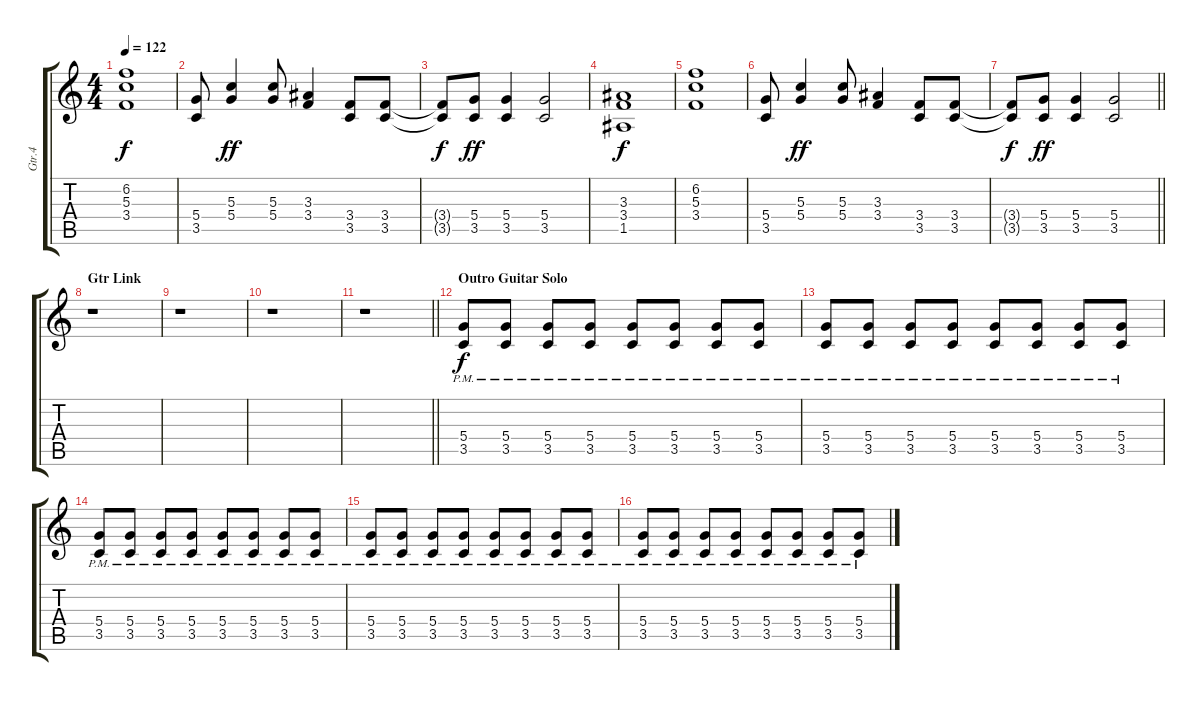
\track ("Gtr.4" "Gtr.4") {instrument distortionguitar}
\staff {score tabs}
\tuning (E4 B3 G3 D3 A2 E2) {hide}
\ts (4 4)
\tempo 122
\clef g2
\ks c
(6.2 5.3 3.4).1{dy f} |
(5.4 3.5).8 (5.3 5.4).4{dy ff} (5.3 5.4).8 (3.3 3.4).4 (3.4 3.5).8 (3.4 3.5).8 |
(3.4{t} 3.5{t}).8{dy f} (5.4 3.5).8{dy ff} (5.4 3.5).4 (5.4 3.5).2 |
(3.3 3.4 1.5).1{dy f} |
(6.2 5.3 3.4).1 |
(5.4 3.5).8 (5.3 5.4).4{dy ff} (5.3 5.4).8 (3.3 3.4).4 (3.4 3.5).8 (3.4 3.5).8 |
\barLineRight lightlight
(3.4{t} 3.5{t}).8{dy f} (5.4 3.5).8{dy ff} (5.4 3.5).4 (5.4 3.5).2 |
\section ("" "Gtr Link")
r.1 |
r.1 |
r.1 |
\barLineRight lightlight
r.1 |
\section ("" "Outro Guitar Solo")
(5.4{pm} 3.5{pm}).8{dy f} (5.4{pm} 3.5{pm}).8 (5.4{pm} 3.5{pm}).8 (5.4{pm} 3.5{pm}).8 (5.4{pm} 3.5{pm}).8 (5.4{pm} 3.5{pm}).8 (5.4{pm} 3.5{pm}).8 (5.4{pm} 3.5{pm}).8 |
(5.4{pm} 3.5{pm}).8 (5.4{pm} 3.5{pm}).8 (5.4{pm} 3.5{pm}).8 (5.4{pm} 3.5{pm}).8 (5.4{pm} 3.5{pm}).8 (5.4{pm} 3.5{pm}).8 (5.4{pm} 3.5{pm}).8 (5.4{pm} 3.5{pm}).8 |
(5.4{pm} 3.5{pm}).8 (5.4{pm} 3.5{pm}).8 (5.4{pm} 3.5{pm}).8 (5.4{pm} 3.5{pm}).8 (5.4{pm} 3.5{pm}).8 (5.4{pm} 3.5{pm}).8 (5.4{pm} 3.5{pm}).8 (5.4{pm} 3.5{pm}).8 |
(5.4{pm} 3.5{pm}).8 (5.4{pm} 3.5{pm}).8 (5.4{pm} 3.5{pm}).8 (5.4{pm} 3.5{pm}).8 (5.4{pm} 3.5{pm}).8 (5.4{pm} 3.5{pm}).8 (5.4{pm} 3.5{pm}).8 (5.4{pm} 3.5{pm}).8 |
(5.4{pm} 3.5{pm}).8 (5.4{pm} 3.5{pm}).8 (5.4{pm} 3.5{pm}).8 (5.4{pm} 3.5{pm}).8 (5.4{pm} 3.5{pm}).8 (5.4{pm} 3.5{pm}).8 (5.4{pm} 3.5{pm}).8 (5.4{pm} 3.5{pm}).8
